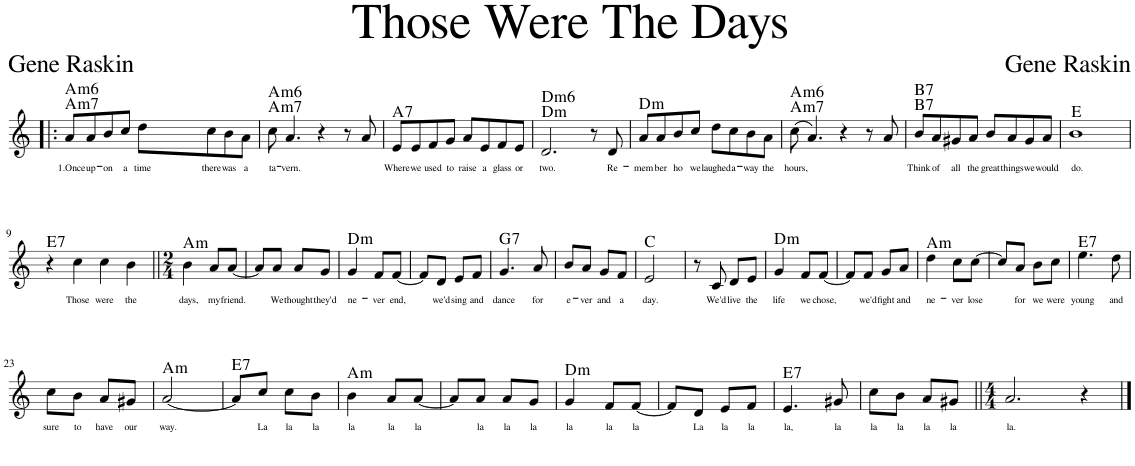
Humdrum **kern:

**kern	**text	**harte
*part1	*part1	*part1
*staff1	*staff1	*
*I"Guitar	*	*
*clefG2	*	*
*k[]	*	*
=1!|:	=1!|:	=1!|:
!	!LO:LY:b	!LO:H:n=1:kt=m7
!	!	!LO:H:n=2:kt=m6
8a/L	1.Once	A:min7 A:min6
!	!LO:LY:b	!
8a/	up-	.
!	!LO:LY:b	!
8b/	-on	.
!	!LO:LY:b	!
8cc/J	a	.
!	!LO:LY:b	!
8dd\L	time	.
!	!LO:LY:b	!
8cc\	there	.
!	!LO:LY:b	!
8b\	was	.
!	!LO:LY:b	!
8a\J	a	.
=2	=2	=2
!	!LO:LY:b	!LO:H:n=1:kt=m7
!	!	!LO:H:n=2:kt=m6
8cc\	ta-	A:min7 A:min6
!	!LO:LY:b	!
4.a/	-vern.	.
4r	.	.
8r	.	.
8a/	.	.
=3	=3	=3
!	!LO:LY:b	!LO:H:kt=7
8e/L	Where	A:7
!	!LO:LY:b	!
8e/	we	.
!	!LO:LY:b	!
8f/	used	.
!	!LO:LY:b	!
8g/J	to	.
!	!LO:LY:b	!
8a/L	raise	.
!	!LO:LY:b	!
8e/	a	.
!	!LO:LY:b	!
8f/	glass	.
!	!LO:LY:b	!
8e/J	or	.
=4	=4	=4
!	!LO:LY:b	!LO:H:n=1:kt=m
!	!	!LO:H:n=2:kt=m6
2.d/	two.	D:min D:min6
8r	.	.
!	!LO:LY:b	!
8d/	Re-	.
=5	=5	=5
!	!LO:LY:b	!LO:H:kt=m
8a/L	-mem-	D:min
!	!LO:LY:b	!
8a/	-ber	.
!	!LO:LY:b	!
8b/	ho	.
!	!LO:LY:b	!
8cc/J	we	.
!	!LO:LY:b	!
8dd\L	laughed	.
!	!LO:LY:b	!
8cc\	a-	.
!	!LO:LY:b	!
8b\	-way	.
!	!LO:LY:b	!
8a\J	the	.
=6	=6	=6
!	!LO:LY:b	!LO:H:n=1:kt=m7
!	!	!LO:H:n=2:kt=m6
(8cc\	hours,	A:min7 A:min6
4.a/)	.	.
4r	.	.
8r	.	.
8a/	.	.
=7	=7	=7
!	!LO:LY:b	!LO:H:n=1:kt=7
!	!	!LO:H:n=2:kt=7
8b/L	Think	B:7 B:7
!	!LO:LY:b	!
8a/	of	.
!	!LO:LY:b	!
8g#X/	all	.
!	!LO:LY:b	!
8a/J	the	.
!	!LO:LY:b	!
8b/L	great	.
!	!LO:LY:b	!
8a/	things	.
!	!LO:LY:b	!
8g#/	we	.
!	!LO:LY:b	!
8a/J	would	.
=8	=8	=8
!	!LO:LY:b	!
1b	do.	E:maj
!!LO:LB:g=z
=9	=9	=9
!	!	!LO:H:kt=7
4r	.	E:7
!	!LO:LY:b	!
4cc\	Those	.
!	!LO:LY:b	!
4cc\	were	.
!	!LO:LY:b	!
4b\	the	.
=10||	=10||	=10||
*M2/4	*	*
!	!LO:LY:b	!LO:H:kt=m
4b\	days,	A:min
!	!LO:LY:b	!
8a/L	my	.
!	!LO:LY:b	!
[8a/J	friend.	.
=11	=11	=11
8a/L]	.	.
!	!LO:LY:b	!
8a/J	We	.
!	!LO:LY:b	!
8a/L	thought	.
!	!LO:LY:b	!
8g/J	they'd	.
=12	=12	=12
!	!LO:LY:b	!LO:H:kt=m
4g/	ne-	D:min
!	!LO:LY:b	!
8f/L	-ver	.
!	!LO:LY:b	!
[8f/J	end,	.
=13	=13	=13
8f/L]	.	.
!	!LO:LY:b	!
8d/J	we'd	.
!	!LO:LY:b	!
8e/L	sing	.
!	!LO:LY:b	!
8f/J	and	.
=14	=14	=14
!	!LO:LY:b	!LO:H:kt=7
4.g/	dance	G:7
!	!LO:LY:b	!
8a/	for	.
=15	=15	=15
!	!LO:LY:b	!
8b/L	e-	.
!	!LO:LY:b	!
8a/J	-ver	.
!	!LO:LY:b	!
8g/L	and	.
!	!LO:LY:b	!
8f/J	a	.
=16	=16	=16
!	!LO:LY:b	!
2e/	day.	C:maj
=17	=17	=17
8r	.	.
!	!LO:LY:b	!
8c/	We'd	.
!	!LO:LY:b	!
8d/L	live	.
!	!LO:LY:b	!
8e/J	the	.
=18	=18	=18
!	!LO:LY:b	!LO:H:kt=m
4g/	life	D:min
!	!LO:LY:b	!
8f/L	we	.
!	!LO:LY:b	!
[8f/J	chose,	.
=19	=19	=19
8f/L]	.	.
!	!LO:LY:b	!
8f/J	we'd	.
!	!LO:LY:b	!
8g/L	fight	.
!	!LO:LY:b	!
8a/J	and	.
=20	=20	=20
!	!LO:LY:b	!LO:H:kt=m
4dd\	ne-	A:min
!	!LO:LY:b	!
8cc\L	-ver	.
!	!LO:LY:b	!
[8cc\J	lose	.
=21	=21	=21
8cc/L]	.	.
!	!LO:LY:b	!
8a/J	for	.
!	!LO:LY:b	!
8b\L	we	.
!	!LO:LY:b	!
8cc\J	were	.
=22	=22	=22
!	!LO:LY:b	!LO:H:kt=7
4.ee\	young	E:7
!	!LO:LY:b	!
8dd\	and	.
!!LO:LB:g=z
=23	=23	=23
!	!LO:LY:b	!
8cc\L	sure	.
!	!LO:LY:b	!
8b\J	to	.
!	!LO:LY:b	!
8a/L	have	.
!	!LO:LY:b	!
8g#X/J	our	.
=24	=24	=24
!	!LO:LY:b	!LO:H:kt=m
[2a/	way.	A:min
=25	=25	=25
!	!	!LO:H:kt=7
8a/L]	.	E:7
!	!LO:LY:b	!
8cc/J	La	.
!	!LO:LY:b	!
8cc\L	la	.
!	!LO:LY:b	!
8b\J	la	.
=26	=26	=26
!	!LO:LY:b	!LO:H:kt=m
4b\	la	A:min
!	!LO:LY:b	!
8a/L	la	.
!	!LO:LY:b	!
[8a/J	la	.
=27	=27	=27
8a/L]	.	.
!	!LO:LY:b	!
8a/J	la	.
!	!LO:LY:b	!
8a/L	la	.
!	!LO:LY:b	!
8g/J	la	.
=28	=28	=28
!	!LO:LY:b	!LO:H:kt=m
4g/	la	D:min
!	!LO:LY:b	!
8f/L	la	.
!	!LO:LY:b	!
[8f/J	la	.
=29	=29	=29
8f/L]	.	.
!	!LO:LY:b	!
8d/J	La	.
!	!LO:LY:b	!
8e/L	la	.
!	!LO:LY:b	!
8f/J	la	.
=30	=30	=30
!	!LO:LY:b	!LO:H:kt=7
4.e/	la,	E:7
!	!LO:LY:b	!
8g#X/	la	.
=31	=31	=31
!	!LO:LY:b	!
8cc\L	la	.
!	!LO:LY:b	!
8b\J	la	.
!	!LO:LY:b	!
8a/L	la	.
!	!LO:LY:b	!
8g#X/J	la	.
=32||	=32||	=32||
*M4/4	*	*
!	!LO:LY:b	!
2.a/	la.	.
4r	.	.
==	==	==
*-	*-	*-
